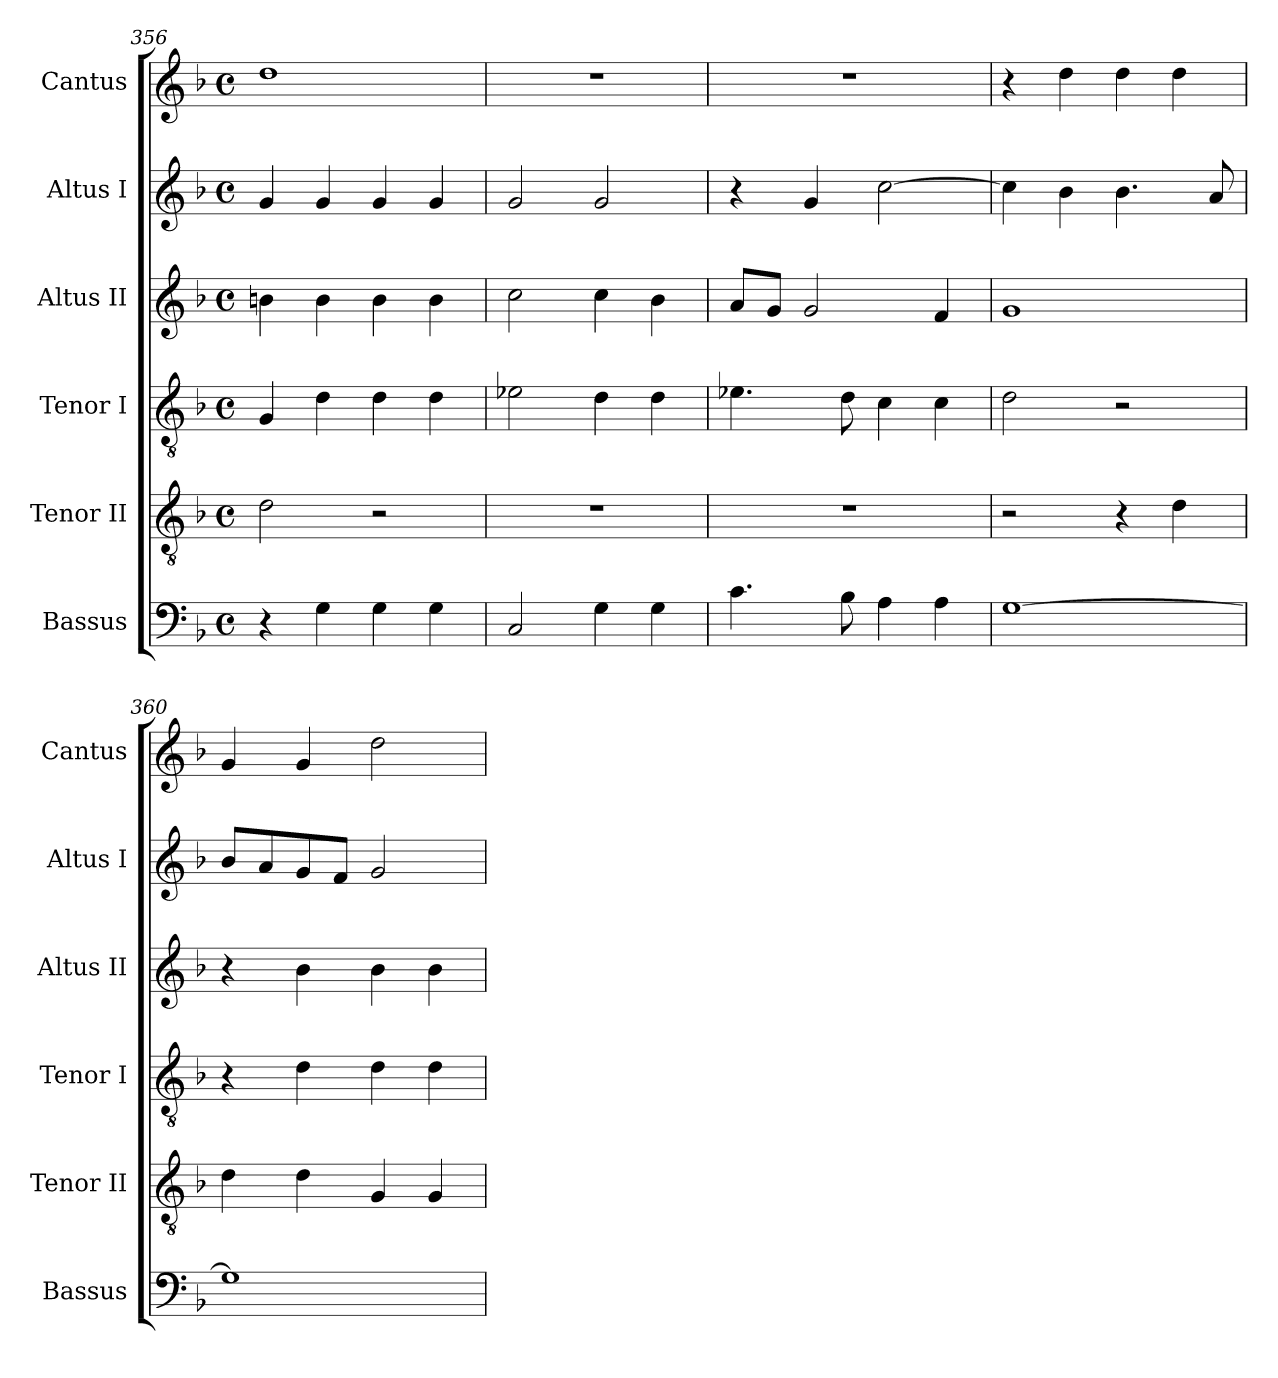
**kern	**kern	**kern	**kern	**kern	**kern
*part6	*part5	*part4	*part3	*part2	*part1
*staff6	*staff5	*staff4	*staff3	*staff2	*staff1
*I"Bassus	*I"Tenor II	*I"Tenor I	*I"Altus II	*I"Altus I	*I"Cantus
*I'Bassus	*I'Tenor II	*I'Tenor I	*I'Altus II	*I'Altus I	*I'Cantus
*clefF4	*clefGv2	*clefGv2	*clefG2	*clefG2	*clefG2
*k[b-]	*k[b-]	*k[b-]	*k[b-]	*k[b-]	*k[b-]
*F:	*F:	*F:	*F:	*F:	*F:
*M4/4	*M4/4	*M4/4	*M4/4	*M4/4	*M4/4
*met(c)	*met(c)	*met(c)	*met(c)	*met(c)	*met(c)
=356	=356	=356	=356	=356	=356
4r	2d\	4G/	4bn\	4g/	1dd
4G\	.	4d\	4b\	4g/	.
4G\	2r	4d\	4b\	4g/	.
4G\	.	4d\	4b\	4g/	.
=357	=357	=357	=357	=357	=357
2C/	1r	2e-X\	2cc\	2g/	1r
4G\	.	4d\	4cc\	2g/	.
4G\	.	4d\	4b-\	.	.
=358	=358	=358	=358	=358	=358
4.c\	1r	4.e-X\	8a/L	4r	1r
.	.	.	8g/J	.	.
.	.	.	2g/	4g/	.
8B-\	.	8d\	.	.	.
4A\	.	4c\	.	[>2cc\	.
4A\	.	4c\	4f/	.	.
=359	=359	=359	=359	=359	=359
[>1G	2r	2d\	1g	4cc\]	4r
.	.	.	.	4b-\	4dd\
.	4r	2r	.	4.b-\	4dd\
.	4d\	.	.	.	4dd\
.	.	.	.	8a/	.
=360	=360	=360	=360	=360	=360
1G]	4d\	4r	4r	8b-/L	4g/
.	.	.	.	8a/	.
.	4d\	4d\	4b-\	8g/	4g/
.	.	.	.	8f/J	.
.	4G/	4d\	4b-\	2g/	2dd\
.	4G/	4d\	4b-\	.	.
=	=	=	=	=	=
*-	*-	*-	*-	*-	*-
